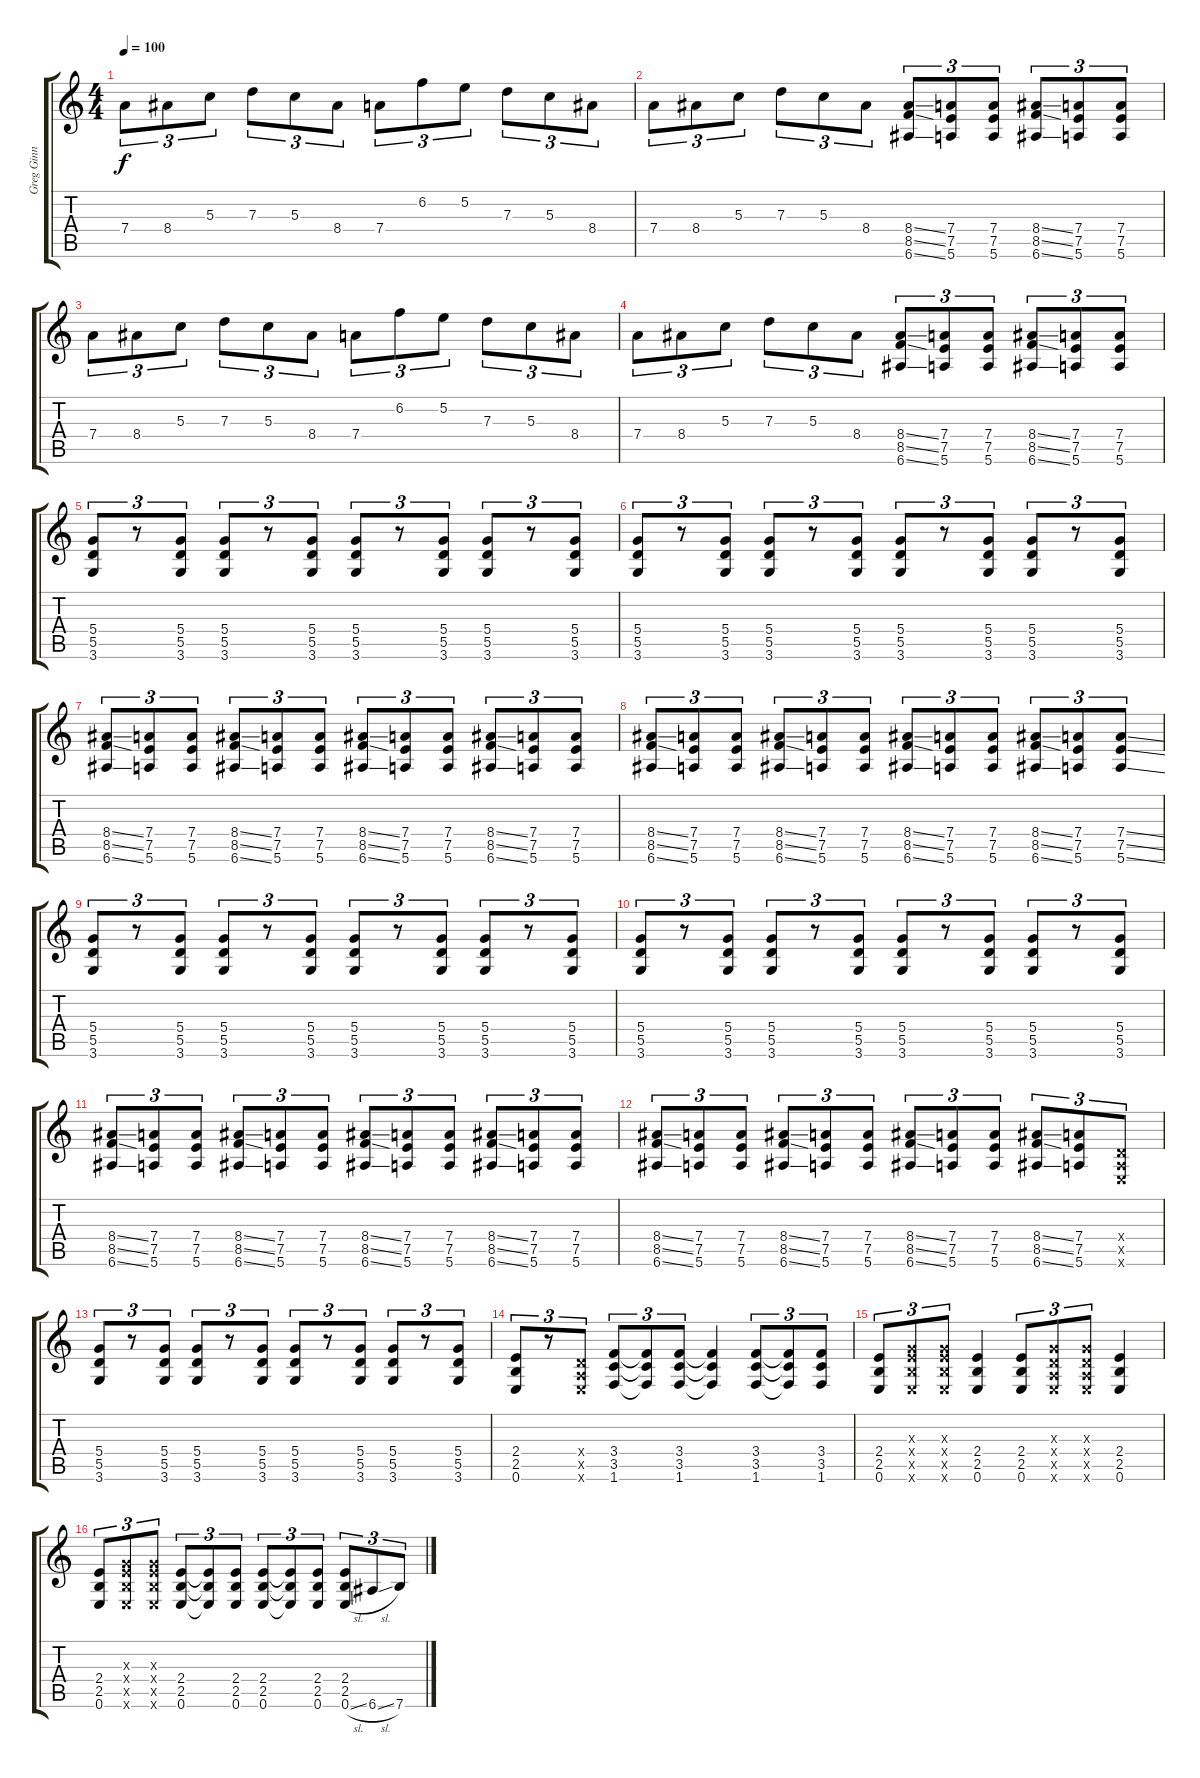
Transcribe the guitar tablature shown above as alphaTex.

\track ("Greg Ginn - Guitar" "Greg Ginn ") {instrument distortionguitar}
\staff {score tabs}
\tuning (E4 B3 G3 D3 A2 E2) {hide}
\ts (4 4)
\tempo 100
\clef g2
\ks c
7.4.8{tu (3 2) dy f} 8.4.8{tu (3 2)} 5.3.8{tu (3 2)} 7.3.8{tu (3 2)} 5.3.8{tu (3 2)} 8.4.8{tu (3 2)} 7.4.8{tu (3 2)} 6.2.8{tu (3 2)} 5.2.8{tu (3 2)} 7.3.8{tu (3 2)} 5.3.8{tu (3 2)} 8.4.8{tu (3 2)} |
7.4.8{tu (3 2)} 8.4.8{tu (3 2)} 5.3.8{tu (3 2)} 7.3.8{tu (3 2)} 5.3.8{tu (3 2)} 8.4.8{tu (3 2)} (8.4{ss} 8.5{ss} 6.6{ss}).8{tu (3 2)} (7.4 7.5 5.6).8{tu (3 2)} (7.4 7.5 5.6).8{tu (3 2)} (8.4{ss} 8.5{ss} 6.6{ss}).8{tu (3 2)} (7.4 7.5 5.6).8{tu (3 2)} (7.4 7.5 5.6).8{tu (3 2)} |
7.4.8{tu (3 2)} 8.4.8{tu (3 2)} 5.3.8{tu (3 2)} 7.3.8{tu (3 2)} 5.3.8{tu (3 2)} 8.4.8{tu (3 2)} 7.4.8{tu (3 2)} 6.2.8{tu (3 2)} 5.2.8{tu (3 2)} 7.3.8{tu (3 2)} 5.3.8{tu (3 2)} 8.4.8{tu (3 2)} |
7.4.8{tu (3 2)} 8.4.8{tu (3 2)} 5.3.8{tu (3 2)} 7.3.8{tu (3 2)} 5.3.8{tu (3 2)} 8.4.8{tu (3 2)} (8.4{ss} 8.5{ss} 6.6{ss}).8{tu (3 2)} (7.4 7.5 5.6).8{tu (3 2)} (7.4 7.5 5.6).8{tu (3 2)} (8.4{ss} 8.5{ss} 6.6{ss}).8{tu (3 2)} (7.4 7.5 5.6).8{tu (3 2)} (7.4 7.5 5.6).8{tu (3 2)} |
(5.4 5.5 3.6).8{tu (3 2)} r.8{tu (3 2)} (5.4 5.5 3.6).8{tu (3 2)} (5.4 5.5 3.6).8{tu (3 2)} r.8{tu (3 2)} (5.4 5.5 3.6).8{tu (3 2)} (5.4 5.5 3.6).8{tu (3 2)} r.8{tu (3 2)} (5.4 5.5 3.6).8{tu (3 2)} (5.4 5.5 3.6).8{tu (3 2)} r.8{tu (3 2)} (5.4 5.5 3.6).8{tu (3 2)} |
(5.4 5.5 3.6).8{tu (3 2)} r.8{tu (3 2)} (5.4 5.5 3.6).8{tu (3 2)} (5.4 5.5 3.6).8{tu (3 2)} r.8{tu (3 2)} (5.4 5.5 3.6).8{tu (3 2)} (5.4 5.5 3.6).8{tu (3 2)} r.8{tu (3 2)} (5.4 5.5 3.6).8{tu (3 2)} (5.4 5.5 3.6).8{tu (3 2)} r.8{tu (3 2)} (5.4 5.5 3.6).8{tu (3 2)} |
(8.4{ss} 8.5{ss} 6.6{ss}).8{tu (3 2)} (7.4 7.5 5.6).8{tu (3 2)} (7.4 7.5 5.6).8{tu (3 2)} (8.4{ss} 8.5{ss} 6.6{ss}).8{tu (3 2)} (7.4 7.5 5.6).8{tu (3 2)} (7.4 7.5 5.6).8{tu (3 2)} (8.4{ss} 8.5{ss} 6.6{ss}).8{tu (3 2)} (7.4 7.5 5.6).8{tu (3 2)} (7.4 7.5 5.6).8{tu (3 2)} (8.4{ss} 8.5{ss} 6.6{ss}).8{tu (3 2)} (7.4 7.5 5.6).8{tu (3 2)} (7.4 7.5 5.6).8{tu (3 2)} |
(8.4{ss} 8.5{ss} 6.6{ss}).8{tu (3 2)} (7.4 7.5 5.6).8{tu (3 2)} (7.4 7.5 5.6).8{tu (3 2)} (8.4{ss} 8.5{ss} 6.6{ss}).8{tu (3 2)} (7.4 7.5 5.6).8{tu (3 2)} (7.4 7.5 5.6).8{tu (3 2)} (8.4{ss} 8.5{ss} 6.6{ss}).8{tu (3 2)} (7.4 7.5 5.6).8{tu (3 2)} (7.4 7.5 5.6).8{tu (3 2)} (8.4{ss} 8.5{ss} 6.6{ss}).8{tu (3 2)} (7.4 7.5 5.6).8{tu (3 2)} (7.4{ss} 7.5{ss} 5.6{ss}).8{tu (3 2)} |
(5.4 5.5 3.6).8{tu (3 2)} r.8{tu (3 2)} (5.4 5.5 3.6).8{tu (3 2)} (5.4 5.5 3.6).8{tu (3 2)} r.8{tu (3 2)} (5.4 5.5 3.6).8{tu (3 2)} (5.4 5.5 3.6).8{tu (3 2)} r.8{tu (3 2)} (5.4 5.5 3.6).8{tu (3 2)} (5.4 5.5 3.6).8{tu (3 2)} r.8{tu (3 2)} (5.4 5.5 3.6).8{tu (3 2)} |
(5.4 5.5 3.6).8{tu (3 2)} r.8{tu (3 2)} (5.4 5.5 3.6).8{tu (3 2)} (5.4 5.5 3.6).8{tu (3 2)} r.8{tu (3 2)} (5.4 5.5 3.6).8{tu (3 2)} (5.4 5.5 3.6).8{tu (3 2)} r.8{tu (3 2)} (5.4 5.5 3.6).8{tu (3 2)} (5.4 5.5 3.6).8{tu (3 2)} r.8{tu (3 2)} (5.4 5.5 3.6).8{tu (3 2)} |
(8.4{ss} 8.5{ss} 6.6{ss}).8{tu (3 2)} (7.4 7.5 5.6).8{tu (3 2)} (7.4 7.5 5.6).8{tu (3 2)} (8.4{ss} 8.5{ss} 6.6{ss}).8{tu (3 2)} (7.4 7.5 5.6).8{tu (3 2)} (7.4 7.5 5.6).8{tu (3 2)} (8.4{ss} 8.5{ss} 6.6{ss}).8{tu (3 2)} (7.4 7.5 5.6).8{tu (3 2)} (7.4 7.5 5.6).8{tu (3 2)} (8.4{ss} 8.5{ss} 6.6{ss}).8{tu (3 2)} (7.4 7.5 5.6).8{tu (3 2)} (7.4 7.5 5.6).8{tu (3 2)} |
(8.4{ss} 8.5{ss} 6.6{ss}).8{tu (3 2)} (7.4 7.5 5.6).8{tu (3 2)} (7.4 7.5 5.6).8{tu (3 2)} (8.4{ss} 8.5{ss} 6.6{ss}).8{tu (3 2)} (7.4 7.5 5.6).8{tu (3 2)} (7.4 7.5 5.6).8{tu (3 2)} (8.4{ss} 8.5{ss} 6.6{ss}).8{tu (3 2)} (7.4 7.5 5.6).8{tu (3 2)} (7.4 7.5 5.6).8{tu (3 2)} (8.4{ss} 8.5{ss} 6.6{ss}).8{tu (3 2)} (7.4 7.5 5.6).8{tu (3 2)} (0.4{x} 0.5{x} 0.6{x}).8{tu (3 2)} |
(5.4 5.5 3.6).8{tu (3 2)} r.8{tu (3 2)} (5.4 5.5 3.6).8{tu (3 2)} (5.4 5.5 3.6).8{tu (3 2)} r.8{tu (3 2)} (5.4 5.5 3.6).8{tu (3 2)} (5.4 5.5 3.6).8{tu (3 2)} r.8{tu (3 2)} (5.4 5.5 3.6).8{tu (3 2)} (5.4 5.5 3.6).8{tu (3 2)} r.8{tu (3 2)} (5.4 5.5 3.6).8{tu (3 2)} |
(2.4 2.5 0.6).8{tu (3 2)} r.8{tu (3 2)} (0.4{x} 0.5{x} 0.6{x}).8{tu (3 2)} (3.4 3.5 1.6).8{tu (3 2)} (3.4{t} 3.5{t} 1.6{t}).8{tu (3 2)} (3.4 3.5 1.6).8{tu (3 2)} (3.4{t} 3.5{t} 1.6{t}).4 (3.4 3.5 1.6).8{tu (3 2)} (3.4{t} 3.5{t} 1.6{t}).8{tu (3 2)} (3.4 3.5 1.6).8{tu (3 2)} |
(2.4 2.5 0.6).8{tu (3 2)} (0.3{x} 2.4{x} 2.5{x} 0.6{x}).8{tu (3 2)} (0.3{x} 2.4{x} 2.5{x} 0.6{x}).8{tu (3 2)} (2.4 2.5 0.6).4 (2.4 2.5 0.6).8{tu (3 2)} (0.3{x} 0.4{x} 0.5{x} 0.6{x}).8{tu (3 2)} (0.3{x} 0.4{x} 0.5{x} 0.6{x}).8{tu (3 2)} (2.4 2.5 0.6).4 |
(2.4 2.5 0.6).8{tu (3 2)} (0.3{x} 2.4{x} 2.5{x} 0.6{x}).8{tu (3 2)} (0.3{x} 2.4{x} 2.5{x} 0.6{x}).8{tu (3 2)} (2.4 2.5 0.6).8{tu (3 2)} (2.4{t} 2.5{t} 0.6{t}).8{tu (3 2)} (2.4 2.5 0.6).8{tu (3 2)} (2.4 2.5 0.6).8{tu (3 2)} (2.4{t} 2.5{t} 0.6{t}).8{tu (3 2)} (2.4 2.5 0.6).8{tu (3 2)} (2.4 2.5 0.6{sl}).8{tu (3 2)} 6.6{sl}.8{tu (3 2)} 7.6.8{tu (3 2)}
